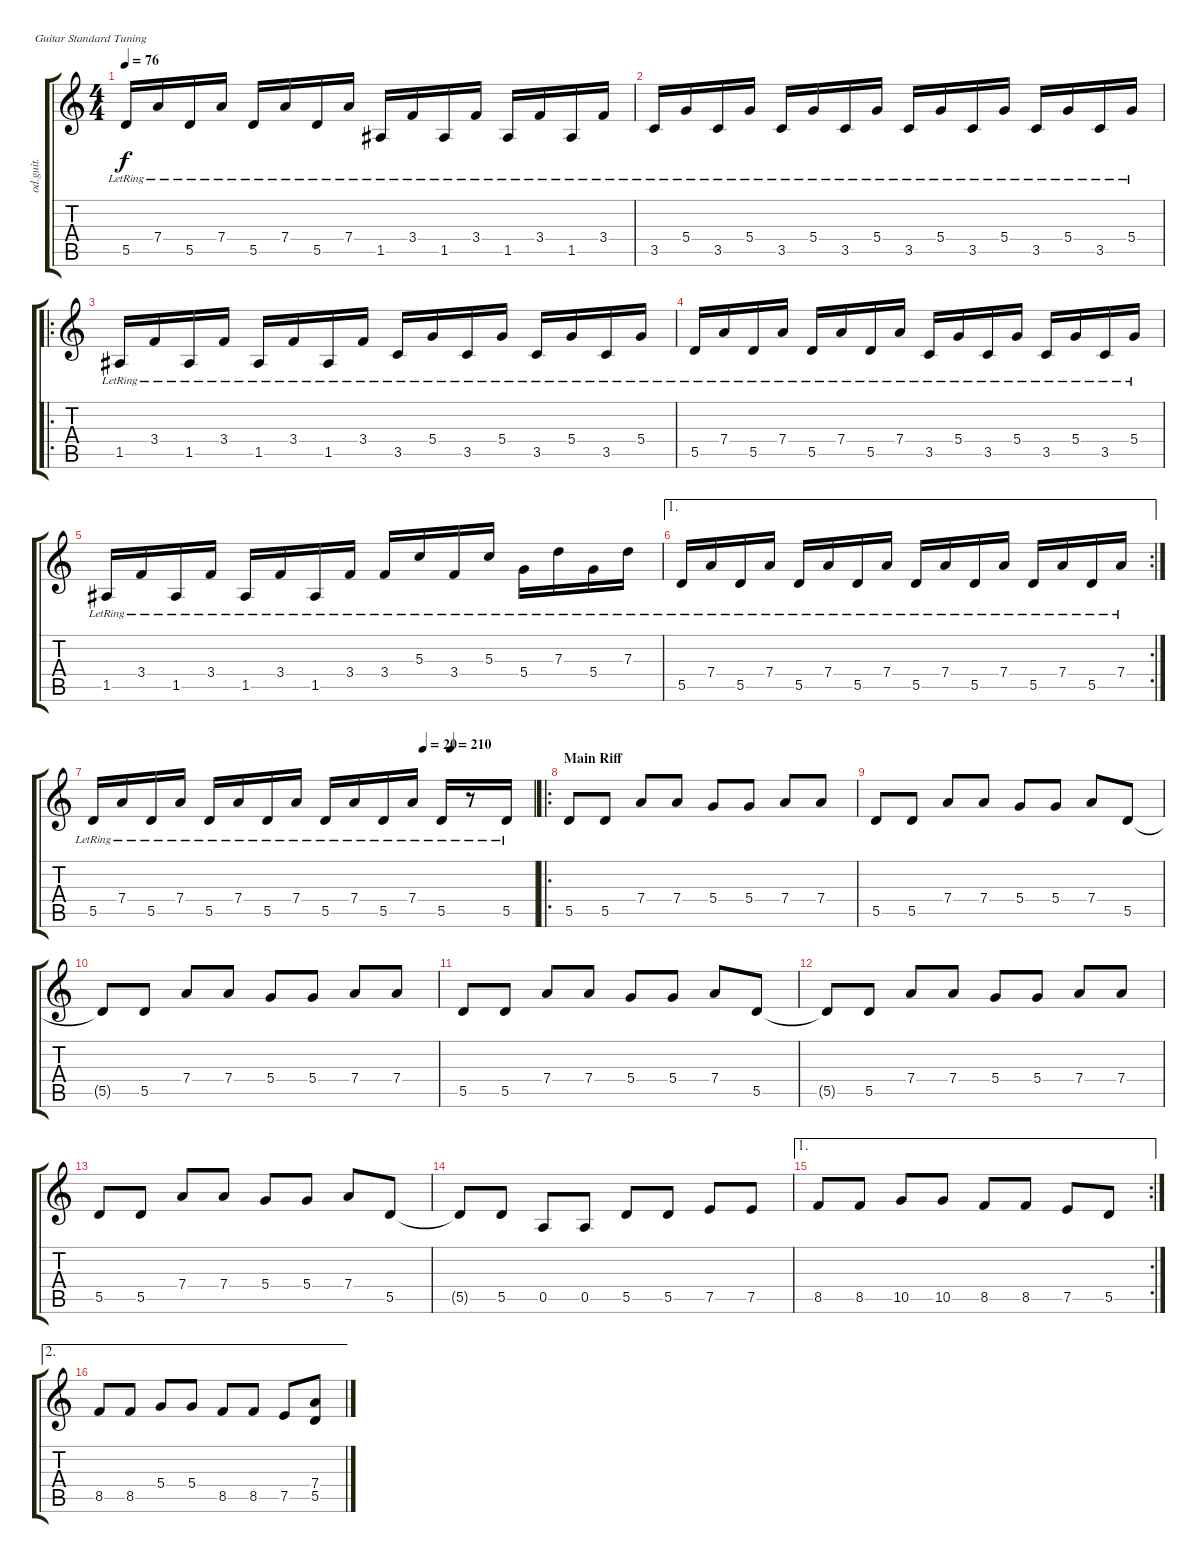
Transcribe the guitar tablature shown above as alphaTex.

\defaultSystemsLayout 4
\bracketExtendMode groupsimilarinstruments
\otherSystemsTrackNameOrientation horizontal
\track ("Dave Murray" "od.guit.") {instrument overdrivenguitar}
\staff {score tabs}
\tuning (E4 B3 G3 D3 A2 E2)
\ts (4 4)
\tempo 76
\clef g2
\ks c
5.5{lr}.16{dy f} 7.4{lr}.16 5.5{lr}.16 7.4{lr}.16 5.5{lr}.16 7.4{lr}.16 5.5{lr}.16 7.4{lr}.16 1.5{lr acc #}.16 3.4{lr}.16 1.5{lr acc #}.16 3.4{lr}.16 1.5{lr acc #}.16 3.4{lr}.16 1.5{lr acc #}.16 3.4{lr}.16 |
3.5{lr}.16 5.4{lr}.16 3.5{lr}.16 5.4{lr}.16 3.5{lr}.16 5.4{lr}.16 3.5{lr}.16 5.4{lr}.16 3.5{lr}.16 5.4{lr}.16 3.5{lr}.16 5.4{lr}.16 3.5{lr}.16 5.4{lr}.16 3.5{lr}.16 5.4{lr}.16 |
\ro
1.5{lr acc #}.16 3.4{lr}.16 1.5{lr acc #}.16 3.4{lr}.16 1.5{lr acc #}.16 3.4{lr}.16 1.5{lr acc #}.16 3.4{lr}.16 3.5{lr}.16 5.4{lr}.16 3.5{lr}.16 5.4{lr}.16 3.5{lr}.16 5.4{lr}.16 3.5{lr}.16 5.4{lr}.16 |
5.5{lr}.16 7.4{lr}.16 5.5{lr}.16 7.4{lr}.16 5.5{lr}.16 7.4{lr}.16 5.5{lr}.16 7.4{lr}.16 3.5{lr}.16 5.4{lr}.16 3.5{lr}.16 5.4{lr}.16 3.5{lr}.16 5.4{lr}.16 3.5{lr}.16 5.4{lr}.16 |
1.5{lr acc #}.16 3.4{lr}.16 1.5{lr acc #}.16 3.4{lr}.16 1.5{lr acc #}.16 3.4{lr}.16 1.5{lr acc #}.16 3.4{lr}.16 3.4{lr}.16 5.3{lr}.16 3.4{lr}.16 5.3{lr}.16 5.4{lr}.16 7.3{lr}.16 5.4{lr}.16 7.3{lr}.16 |
\ae 1
\rc 2
5.5{lr}.16 7.4{lr}.16 5.5{lr}.16 7.4{lr}.16 5.5{lr}.16 7.4{lr}.16 5.5{lr}.16 7.4{lr}.16 5.5{lr}.16 7.4{lr}.16 5.5{lr}.16 7.4{lr}.16 5.5{lr}.16 7.4{lr}.16 5.5{lr}.16 7.4{lr}.16 |
\tempo (20 0.75)
\tempo (210 0.8125)
5.5{lr}.16{instrument overdrivenguitar} 7.4{lr}.16 5.5{lr}.16 7.4{lr}.16 5.5{lr}.16 7.4{lr}.16 5.5{lr}.16 7.4{lr}.16 5.5{lr}.16 7.4{lr}.16 5.5{lr}.16 7.4{lr}.16 5.5{lr}.16 r.8 5.5{lr}.16 |
\ro
\section ("" "Main Riff")
5.5.8 5.5.8 7.4.8 7.4.8 5.4.8 5.4.8 7.4.8 7.4.8 |
5.5.8 5.5.8 7.4.8 7.4.8 5.4.8 5.4.8 7.4.8 5.5.8 |
5.5{t}.8 5.5.8 7.4.8 7.4.8 5.4.8 5.4.8 7.4.8 7.4.8 |
5.5.8 5.5.8 7.4.8 7.4.8 5.4.8 5.4.8 7.4.8 5.5.8 |
5.5{t}.8 5.5.8 7.4.8 7.4.8 5.4.8 5.4.8 7.4.8 7.4.8 |
5.5.8 5.5.8 7.4.8 7.4.8 5.4.8 5.4.8 7.4.8 5.5.8 |
5.5{t}.8 5.5.8 0.5.8 0.5.8 5.5.8 5.5.8 7.5.8 7.5.8 |
\ae 1
\rc 2
8.5.8 8.5.8 10.5.8 10.5.8 8.5.8 8.5.8 7.5.8 5.5.8 |
\ae 2
8.5.8 8.5.8 5.4.8 5.4.8 8.5.8 8.5.8 7.5.8 (7.4 5.5).8
